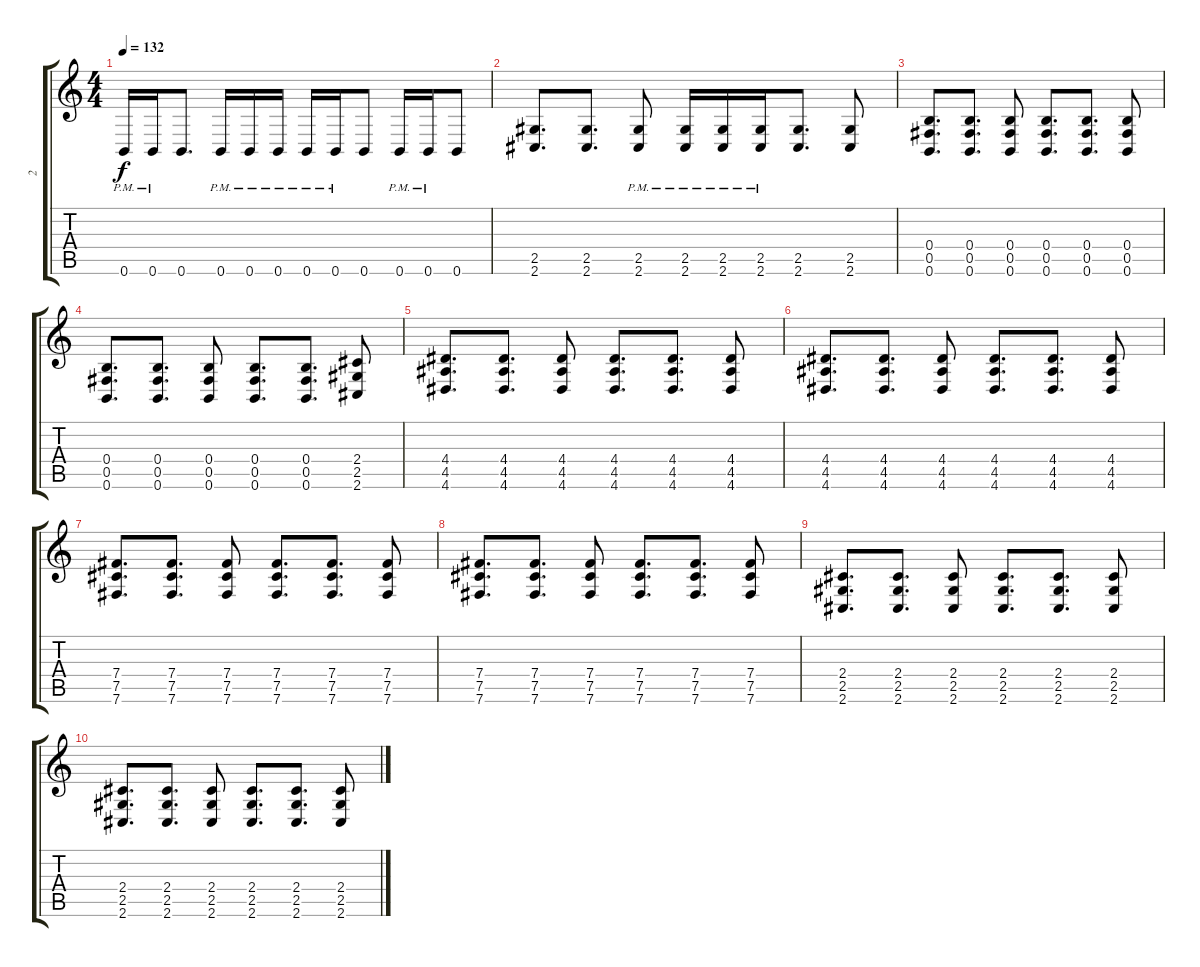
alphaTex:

\track ("2" "2") {instrument distortionguitar}
\staff {score tabs}
\tuning (Db4 Ab3 E3 B2 Gb2 B1) {hide}
\ts (4 4)
\tempo 132
\clef g2
\ks c
0.6{pm}.16{dy f} 0.6{pm}.16 0.6.8{d} 0.6{pm}.16 0.6{pm}.16 0.6{pm}.16 0.6{pm}.16 0.6{pm}.16 0.6.8 0.6{pm}.16 0.6{pm}.16 0.6.8 |
(2.5 2.6).8{d} (2.5 2.6).8{d} (2.5{pm} 2.6{pm}).8 (2.5{pm} 2.6{pm}).16 (2.5{pm} 2.6{pm}).16 (2.5{pm} 2.6{pm}).16 (2.5 2.6).8{d} (2.5 2.6).8 |
(0.4 0.5 0.6).8{d} (0.4 0.5 0.6).8{d} (0.4 0.5 0.6).8 (0.4 0.5 0.6).8{d} (0.4 0.5 0.6).8{d} (0.4 0.5 0.6).8 |
(0.4 0.5 0.6).8{d} (0.4 0.5 0.6).8{d} (0.4 0.5 0.6).8 (0.4 0.5 0.6).8{d} (0.4 0.5 0.6).8{d} (2.4 2.5 2.6).8 |
(4.4 4.5 4.6).8{d} (4.4 4.5 4.6).8{d} (4.4 4.5 4.6).8 (4.4 4.5 4.6).8{d} (4.4 4.5 4.6).8{d} (4.4 4.5 4.6).8 |
(4.4 4.5 4.6).8{d} (4.4 4.5 4.6).8{d} (4.4 4.5 4.6).8 (4.4 4.5 4.6).8{d} (4.4 4.5 4.6).8{d} (4.4 4.5 4.6).8 |
(7.4 7.5 7.6).8{d} (7.4 7.5 7.6).8{d} (7.4 7.5 7.6).8 (7.4 7.5 7.6).8{d} (7.4 7.5 7.6).8{d} (7.4 7.5 7.6).8 |
(7.4 7.5 7.6).8{d} (7.4 7.5 7.6).8{d} (7.4 7.5 7.6).8 (7.4 7.5 7.6).8{d} (7.4 7.5 7.6).8{d} (7.4 7.5 7.6).8 |
(2.4 2.5 2.6).8{d} (2.4 2.5 2.6).8{d} (2.4 2.5 2.6).8 (2.4 2.5 2.6).8{d} (2.4 2.5 2.6).8{d} (2.4 2.5 2.6).8 |
(2.4 2.5 2.6).8{d} (2.4 2.5 2.6).8{d} (2.4 2.5 2.6).8 (2.4 2.5 2.6).8{d} (2.4 2.5 2.6).8{d} (2.4 2.5 2.6).8
